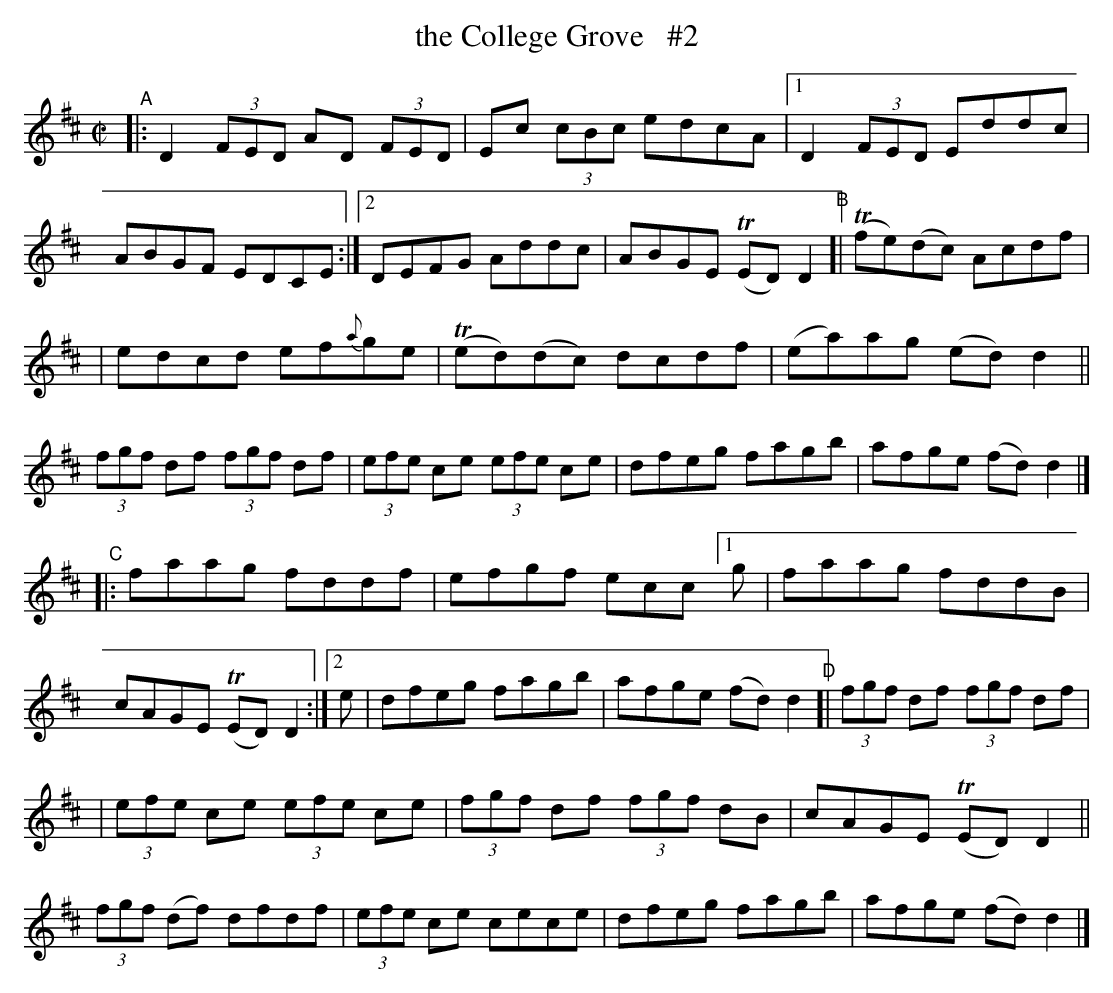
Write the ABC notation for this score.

X:1
T: the College Grove   #2
e: Frank Nordberg - http://www.musicaviva.com
M: C|
L: 1/8
K: D
"^A"\
|: D2(3FED AD (3FED | Ec (3cBc edcA |[1 D2(3FED Eddc | ABGF EDCE :|[2 DEFG Addc | ABGE (TED)D2 "^B"[| (Tfe)(dc) Acdf |
| edcd ef{a}ge | (Ted)(dc) dcdf | (ea)ag (ed)d2 || (3fgf df (3fgf df | (3efe ce (3efe ce | dfeg fagb | afge (fd)d2 |]
"^C"\
|: faag fddf | efgf ecc [1 g | faag fddB | cAGE (TED)D2 :|[2 e | dfeg fagb | afge (fd)d2 "^D"[| (3fgf df (3fgf df |
| (3efe ce (3efe ce | (3fgf df (3fgf dB | cAGE (TED)D2 || (3fgf (df) dfdf | (3efe ce cece | dfeg fagb | afge (fd)d2 |]
